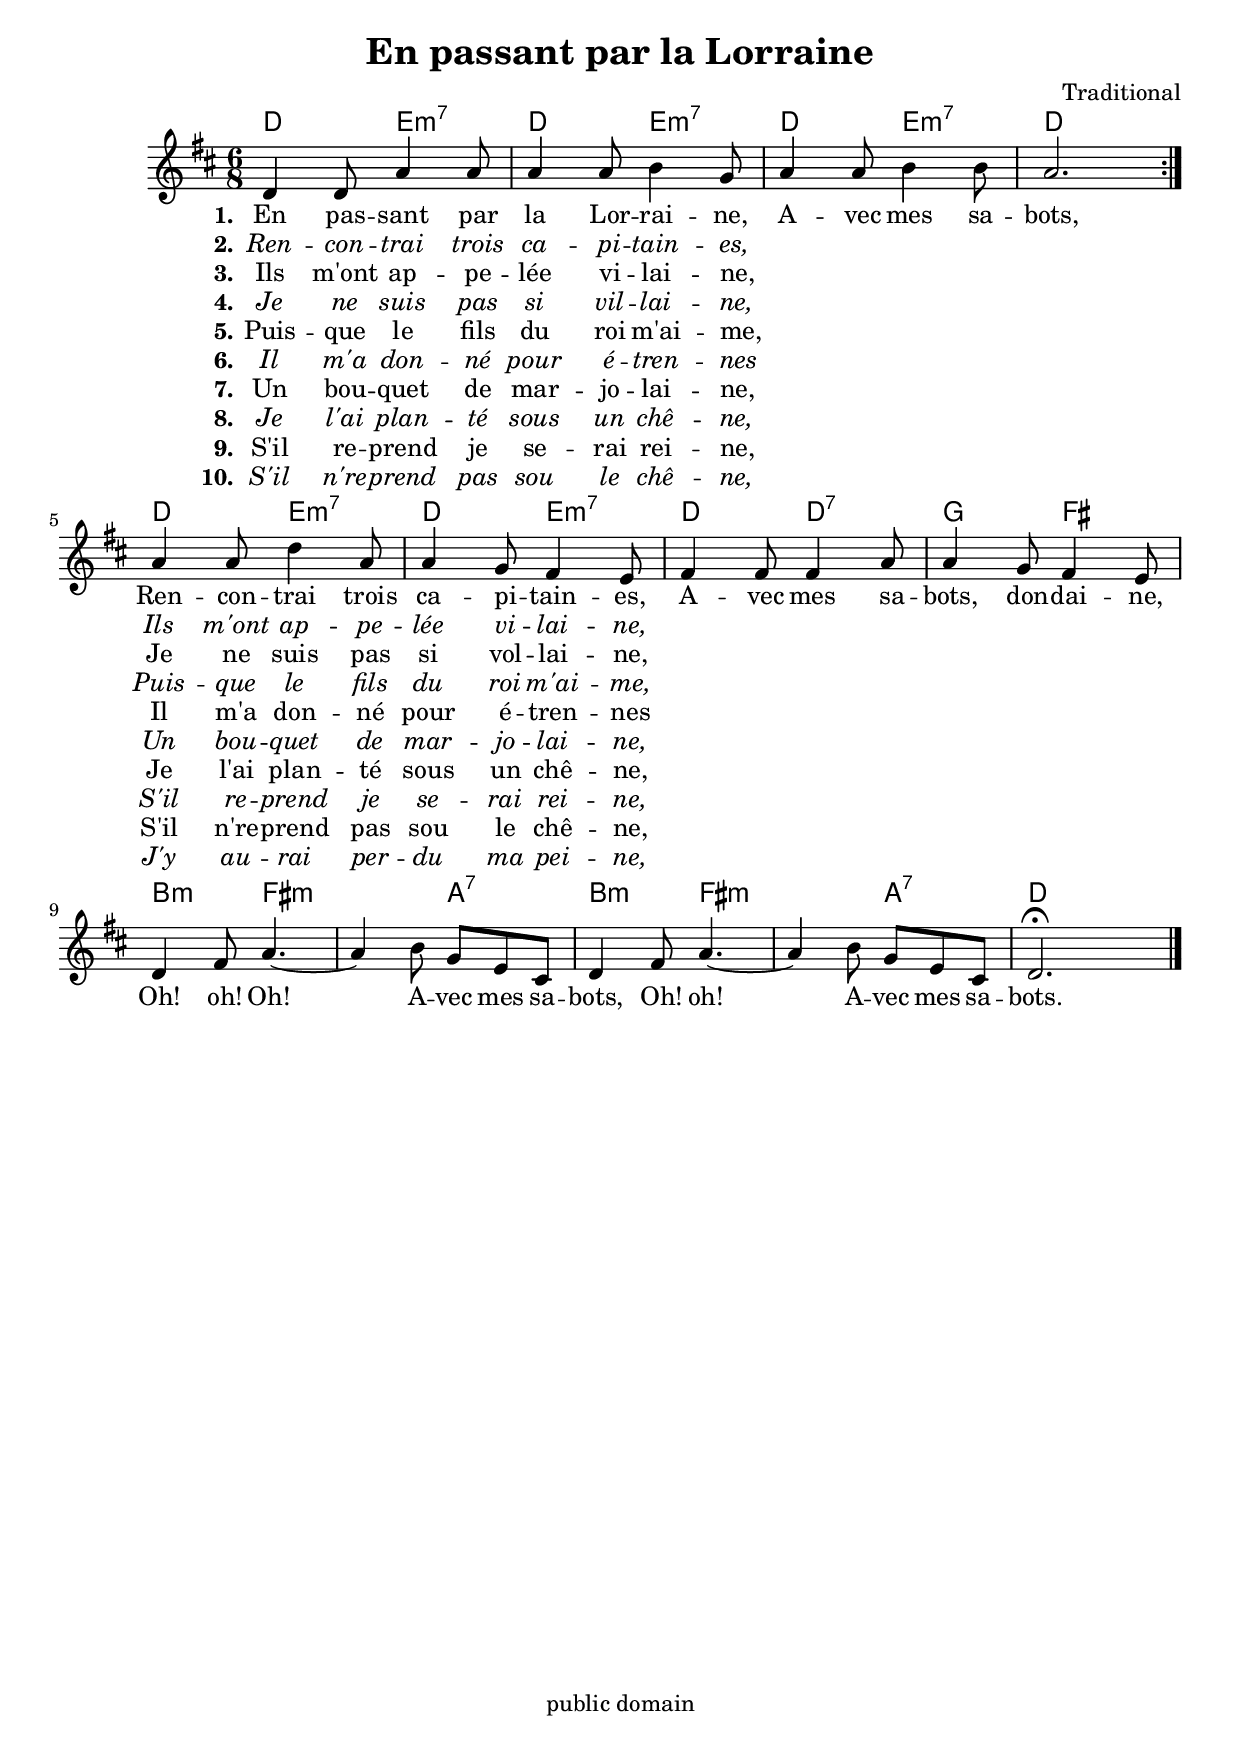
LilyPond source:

\version "2.12.0"
\header{
  filename = "lorraine.ly"
  composer = "traditional"
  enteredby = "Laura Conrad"
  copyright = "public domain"
    title = "En passant par la Lorraine"
    composer = "Traditional"
}


melodie = \relative c' {
  \time 6/8
  \key d \major
  \repeat volta 2 {
    d4 d8 a'4 a8 a4 a8 b4 g8 a4 a8 b4 b8 a2.
  }
  a4 a8 d4 a8 a4 g8 fis4 e8 fis4 fis8 fis4 a8 a4 g8 fis4 e8 
  d4 fis8 a4. ~ a4
  b8 g8 e8  cis8 
  d4 fis8 a4. ~ a4
  b8 g8 e8  cis8 
  d2.\fermata
  \bar "|."
}

acc = \chords {
  d4. e:m7 d e:m7 d e:m7 d2.
  d4. e:m7 d e:m7 d d:7 g fis 
  b:m fis2.:m a4.:7 
  b:m fis2.:m a4.:7 
  d
}

verseone = \lyrics {
  \set stanza = "1." 
  En pas -- sant par la Lor -- rai -- ne,
  A -- vec mes sa -- bots,
  Ren -- con -- trai trois ca -- pi -- tain -- es,
  A -- vec mes sa -- bots, don -- dai -- ne,
  Oh! oh! Oh!
  A -- vec mes sa -- bots,
  Oh! oh! 
  A -- vec mes sa -- bots.
%

  
}
versetwo = \lyrics {
  \override LyricText  #'font-shape = #'italic
  \set stanza = "2."
  Ren -- con -- trai trois ca -- pi -- tain -- es,
  _ _ _ _ _
  Ils m'ont ap -- pe -- lée vi -- lai -- ne, 
}
versethree = \lyrics {
  \set stanza = "3."
  Ils m'ont ap -- pe -- lée vi -- lai -- ne, 
  _ _ _ _ _
  Je ne suis pas si vol -- lai -- ne,
}
versefour = \lyrics {
  \override LyricText  #'font-shape = #'italic
  \set stanza = "4."
  Je ne suis pas si vil -- lai -- ne,
  _ _ _ _ _
  Puis -- que le fils du roi m'ai -- me,
}
versefive = \lyrics {
  \set stanza = "5."
  Puis -- que le fils du roi m'ai -- me,
  _ _ _ _ _
  Il m'a don -- né pour é -- tren -- nes
}
versesix = \lyrics {
  \override LyricText  #'font-shape = #'italic
  \set stanza = "6."
  Il m'a don -- né pour é -- tren -- nes
  _ _ _ _ _
  Un bou -- quet de mar -- jo -- lai -- ne,
}
verseseven = \lyrics {
  \set stanza = "7."
  Un bou -- quet de mar -- jo -- lai -- ne,
  _ _ _ _ _
  Je l'ai plan -- té  sous un chê -- ne,
}
verseeight = \lyrics {
  \override LyricText  #'font-shape = #'italic
  \set stanza = "8."
  Je l'ai plan -- té  sous un chê -- ne,
  _ _ _ _ _
  S'il re -- prend je se -- rai rei -- ne,
}
versenine = \lyrics {
  \set stanza = "9."
  S'il re -- prend je se -- rai rei -- ne,
  _ _ _ _ _
  S'il n're -- prend pas sou le chê -- ne,
}
verseten = \lyrics {
  \override LyricText  #'font-shape = #'italic
  \set stanza = "10."
  S'il n're -- prend pas sou le chê -- ne,
  _ _ _ _ _
  J'y au -- rai per -- du ma pei -- ne,
}

\score {
  <<  
    \acc
	\context Staff="default" { \melodie}
    \addlyrics {\verseone}
    \addlyrics {\versetwo}
    \addlyrics {\versethree}
    \addlyrics {\versefour}
    \addlyrics {\versefive}
    \addlyrics {\versesix}
    \addlyrics {\verseseven}
    \addlyrics {\verseeight}
    \addlyrics {\versenine}
    \addlyrics {\verseten}
  >>
  \layout {  }
  \midi {}
}

% Local Variables:
% coding: utf-8
% End:
